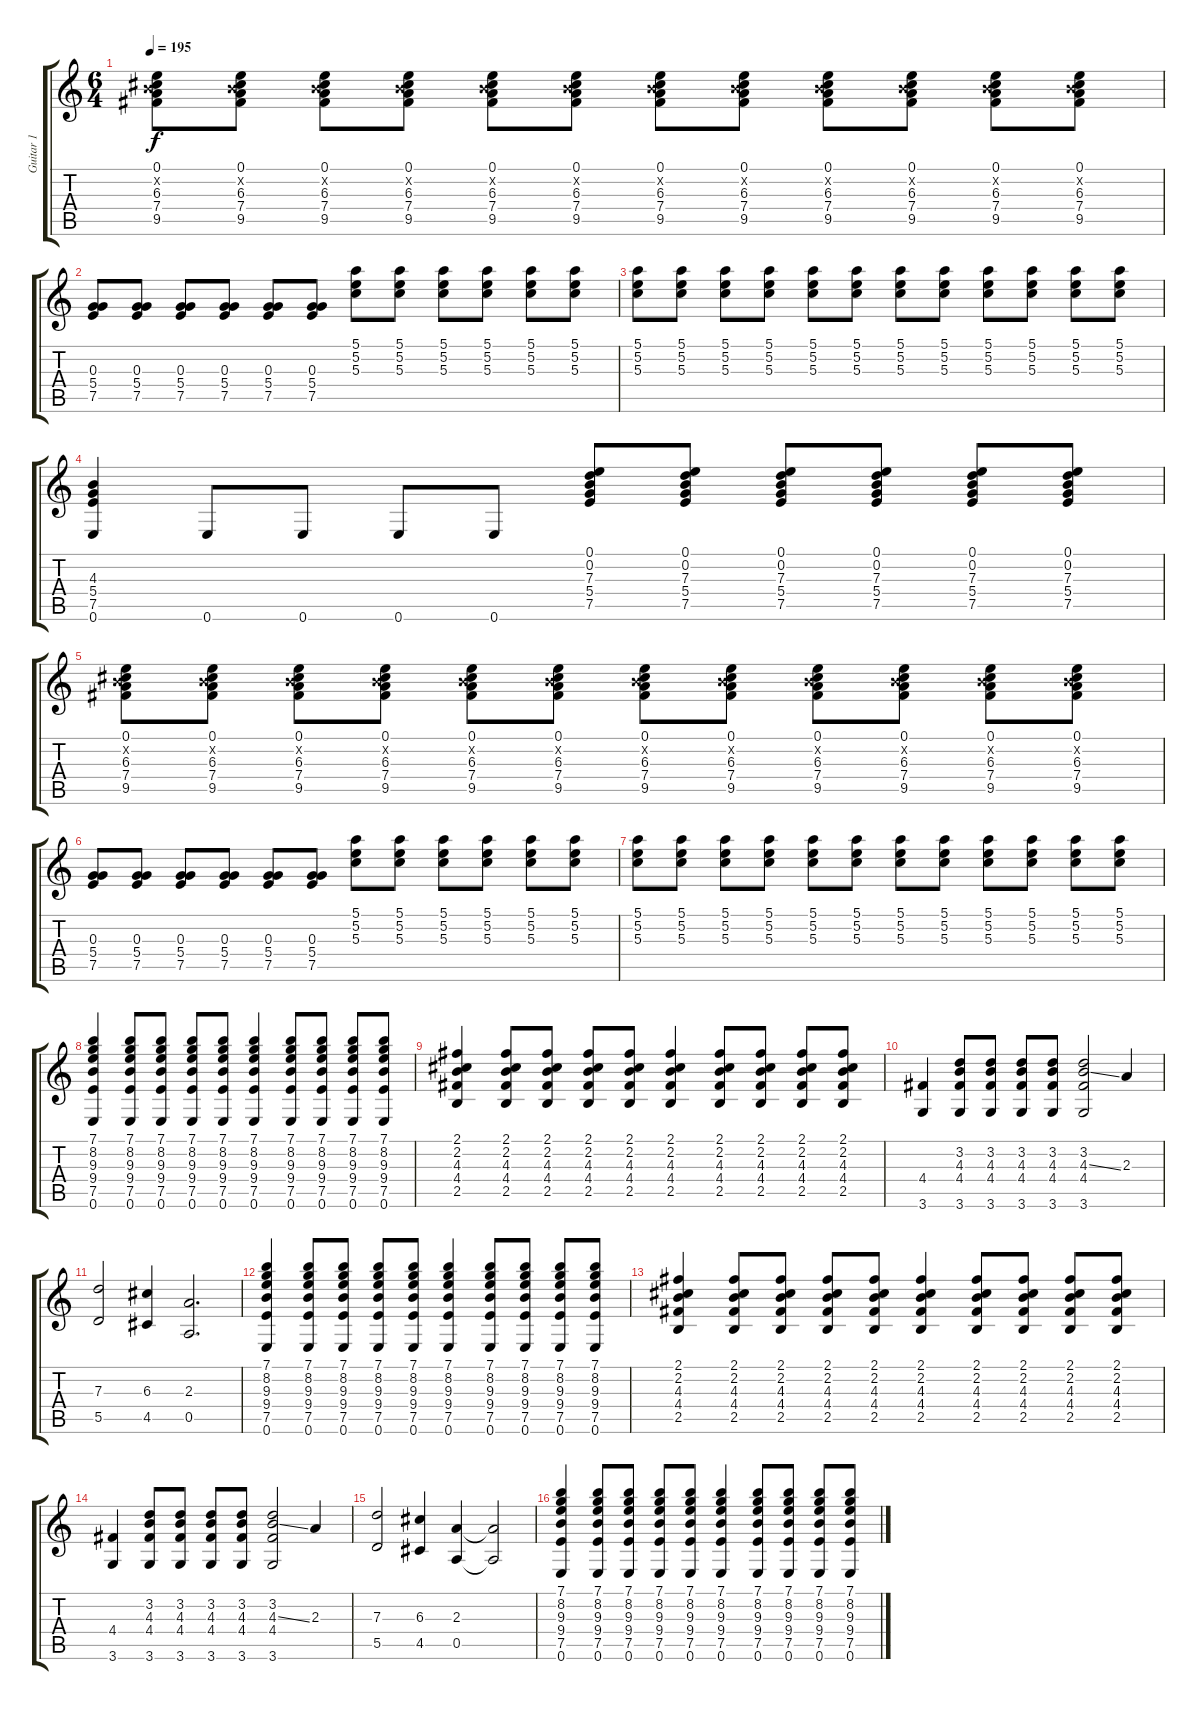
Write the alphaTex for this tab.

\track ("Guitar 1" "Guitar 1") {solo instrument distortionguitar}
\staff {score tabs}
\tuning (E4 B3 G3 D3 A2 E2) {hide}
\ts (6 4)
\tempo 195
\clef g2
\ks c
(0.1 0.2{x} 6.3 7.4 9.5).8{dy f} (0.1 0.2{x} 6.3 7.4 9.5).8 (0.1 0.2{x} 6.3 7.4 9.5).8 (0.1 0.2{x} 6.3 7.4 9.5).8 (0.1 0.2{x} 6.3 7.4 9.5).8 (0.1 0.2{x} 6.3 7.4 9.5).8 (0.1 0.2{x} 6.3 7.4 9.5).8 (0.1 0.2{x} 6.3 7.4 9.5).8 (0.1 0.2{x} 6.3 7.4 9.5).8 (0.1 0.2{x} 6.3 7.4 9.5).8 (0.1 0.2{x} 6.3 7.4 9.5).8 (0.1 0.2{x} 6.3 7.4 9.5).8 |
(0.3 5.4 7.5).8 (0.3 5.4 7.5).8 (0.3 5.4 7.5).8 (0.3 5.4 7.5).8 (0.3 5.4 7.5).8 (0.3 5.4 7.5).8 (5.1 5.2 5.3).8 (5.1 5.2 5.3).8 (5.1 5.2 5.3).8 (5.1 5.2 5.3).8 (5.1 5.2 5.3).8 (5.1 5.2 5.3).8 |
(5.1 5.2 5.3).8 (5.1 5.2 5.3).8 (5.1 5.2 5.3).8 (5.1 5.2 5.3).8 (5.1 5.2 5.3).8 (5.1 5.2 5.3).8 (5.1 5.2 5.3).8 (5.1 5.2 5.3).8 (5.1 5.2 5.3).8 (5.1 5.2 5.3).8 (5.1 5.2 5.3).8 (5.1 5.2 5.3).8 |
(4.3 5.4 7.5 0.6).4{volume 16 balance 4} 0.6.8 0.6.8 0.6.8 0.6.8 (0.1 0.2 7.3 5.4 7.5).8 (0.1 0.2 7.3 5.4 7.5).8 (0.1 0.2 7.3 5.4 7.5).8 (0.1 0.2 7.3 5.4 7.5).8 (0.1 0.2 7.3 5.4 7.5).8 (0.1 0.2 7.3 5.4 7.5).8 |
(0.1 0.2{x} 6.3 7.4 9.5).8 (0.1 0.2{x} 6.3 7.4 9.5).8 (0.1 0.2{x} 6.3 7.4 9.5).8 (0.1 0.2{x} 6.3 7.4 9.5).8 (0.1 0.2{x} 6.3 7.4 9.5).8 (0.1 0.2{x} 6.3 7.4 9.5).8 (0.1 0.2{x} 6.3 7.4 9.5).8 (0.1 0.2{x} 6.3 7.4 9.5).8 (0.1 0.2{x} 6.3 7.4 9.5).8 (0.1 0.2{x} 6.3 7.4 9.5).8 (0.1 0.2{x} 6.3 7.4 9.5).8 (0.1 0.2{x} 6.3 7.4 9.5).8 |
(0.3 5.4 7.5).8 (0.3 5.4 7.5).8 (0.3 5.4 7.5).8 (0.3 5.4 7.5).8 (0.3 5.4 7.5).8 (0.3 5.4 7.5).8 (5.1 5.2 5.3).8 (5.1 5.2 5.3).8 (5.1 5.2 5.3).8 (5.1 5.2 5.3).8 (5.1 5.2 5.3).8 (5.1 5.2 5.3).8 |
(5.1 5.2 5.3).8 (5.1 5.2 5.3).8 (5.1 5.2 5.3).8 (5.1 5.2 5.3).8 (5.1 5.2 5.3).8 (5.1 5.2 5.3).8 (5.1 5.2 5.3).8 (5.1 5.2 5.3).8 (5.1 5.2 5.3).8 (5.1 5.2 5.3).8 (5.1 5.2 5.3).8 (5.1 5.2 5.3).8 |
(7.1 8.2 9.3 9.4 7.5 0.6).4 (7.1 8.2 9.3 9.4 7.5 0.6).8 (7.1 8.2 9.3 9.4 7.5 0.6).8 (7.1 8.2 9.3 9.4 7.5 0.6).8 (7.1 8.2 9.3 9.4 7.5 0.6).8 (7.1 8.2 9.3 9.4 7.5 0.6).4 (7.1 8.2 9.3 9.4 7.5 0.6).8 (7.1 8.2 9.3 9.4 7.5 0.6).8 (7.1 8.2 9.3 9.4 7.5 0.6).8 (7.1 8.2 9.3 9.4 7.5 0.6).8 |
(2.1 2.2 4.3 4.4 2.5).4 (2.1 2.2 4.3 4.4 2.5).8 (2.1 2.2 4.3 4.4 2.5).8 (2.1 2.2 4.3 4.4 2.5).8 (2.1 2.2 4.3 4.4 2.5).8 (2.1 2.2 4.3 4.4 2.5).4 (2.1 2.2 4.3 4.4 2.5).8 (2.1 2.2 4.3 4.4 2.5).8 (2.1 2.2 4.3 4.4 2.5).8 (2.1 2.2 4.3 4.4 2.5).8 |
(4.4 3.6).4 (3.2 4.3 4.4 3.6).8 (3.2 4.3 4.4 3.6).8 (3.2 4.3 4.4 3.6).8 (3.2 4.3 4.4 3.6).8 (3.2 4.3{ss} 4.4 3.6).2 2.3.4 |
(7.3 5.5).2 (6.3 4.5).4 (2.3 0.5).2{d} |
(7.1 8.2 9.3 9.4 7.5 0.6).4 (7.1 8.2 9.3 9.4 7.5 0.6).8 (7.1 8.2 9.3 9.4 7.5 0.6).8 (7.1 8.2 9.3 9.4 7.5 0.6).8 (7.1 8.2 9.3 9.4 7.5 0.6).8 (7.1 8.2 9.3 9.4 7.5 0.6).4 (7.1 8.2 9.3 9.4 7.5 0.6).8 (7.1 8.2 9.3 9.4 7.5 0.6).8 (7.1 8.2 9.3 9.4 7.5 0.6).8 (7.1 8.2 9.3 9.4 7.5 0.6).8 |
(2.1 2.2 4.3 4.4 2.5).4 (2.1 2.2 4.3 4.4 2.5).8 (2.1 2.2 4.3 4.4 2.5).8 (2.1 2.2 4.3 4.4 2.5).8 (2.1 2.2 4.3 4.4 2.5).8 (2.1 2.2 4.3 4.4 2.5).4 (2.1 2.2 4.3 4.4 2.5).8 (2.1 2.2 4.3 4.4 2.5).8 (2.1 2.2 4.3 4.4 2.5).8 (2.1 2.2 4.3 4.4 2.5).8 |
(4.4 3.6).4 (3.2 4.3 4.4 3.6).8 (3.2 4.3 4.4 3.6).8 (3.2 4.3 4.4 3.6).8 (3.2 4.3 4.4 3.6).8 (3.2 4.3{ss} 4.4 3.6).2 2.3.4 |
(7.3 5.5).2 (6.3 4.5).4 (2.3 0.5).4 (2.3{t} 0.5{t}).2 |
(7.1 8.2 9.3 9.4 7.5 0.6).4 (7.1 8.2 9.3 9.4 7.5 0.6).8 (7.1 8.2 9.3 9.4 7.5 0.6).8 (7.1 8.2 9.3 9.4 7.5 0.6).8 (7.1 8.2 9.3 9.4 7.5 0.6).8 (7.1 8.2 9.3 9.4 7.5 0.6).4 (7.1 8.2 9.3 9.4 7.5 0.6).8 (7.1 8.2 9.3 9.4 7.5 0.6).8 (7.1 8.2 9.3 9.4 7.5 0.6).8 (7.1 8.2 9.3 9.4 7.5 0.6).8
